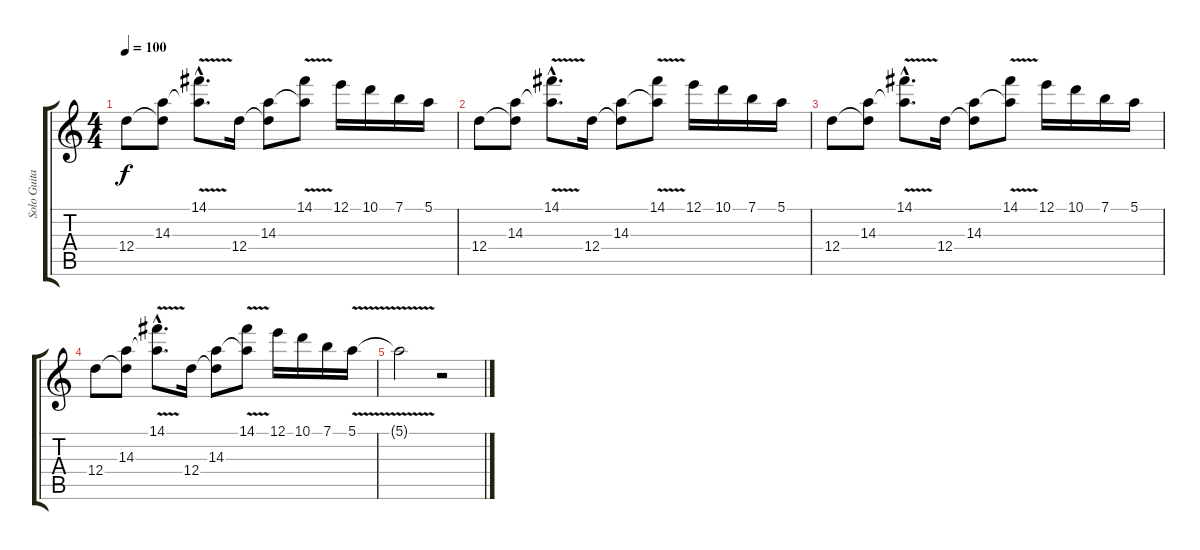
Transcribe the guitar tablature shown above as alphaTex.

\track ("Solo Guitar" "Solo Guita") {instrument distortionguitar}
\staff {score tabs}
\tuning (E4 B3 G3 D3 A2 E2) {hide}
\ts (4 4)
\tempo 100
\clef g2
\ks c
12.4.8{dy f instrument distortionguitar} (14.3 12.4{t}).8 (14.1{v hac} 14.3{hac t}).8{d} 12.4.16 (14.3 12.4{t}).8 (14.1{v} 14.3{t}).8 12.1.16 10.1.16 7.1.16 5.1.16 |
12.4.8 (14.3 12.4{t}).8 (14.1{v hac} 14.3{hac t}).8{d} 12.4.16 (14.3 12.4{t}).8 (14.1{v} 14.3{t}).8 12.1.16 10.1.16 7.1.16 5.1.16 |
12.4.8 (14.3 12.4{t}).8 (14.1{v hac} 14.3{hac t}).8{d} 12.4.16 (14.3 12.4{t}).8 (14.1{v} 14.3{t}).8 12.1.16 10.1.16 7.1.16 5.1.16 |
12.4.8 (14.3 12.4{t}).8 (14.1{v hac} 14.3{hac t}).8{d} 12.4.16 (14.3 12.4{t}).8 (14.1{v} 14.3{t}).8 12.1.16 10.1.16 7.1.16 5.1{v}.16 |
5.1{t}.2 r.2
